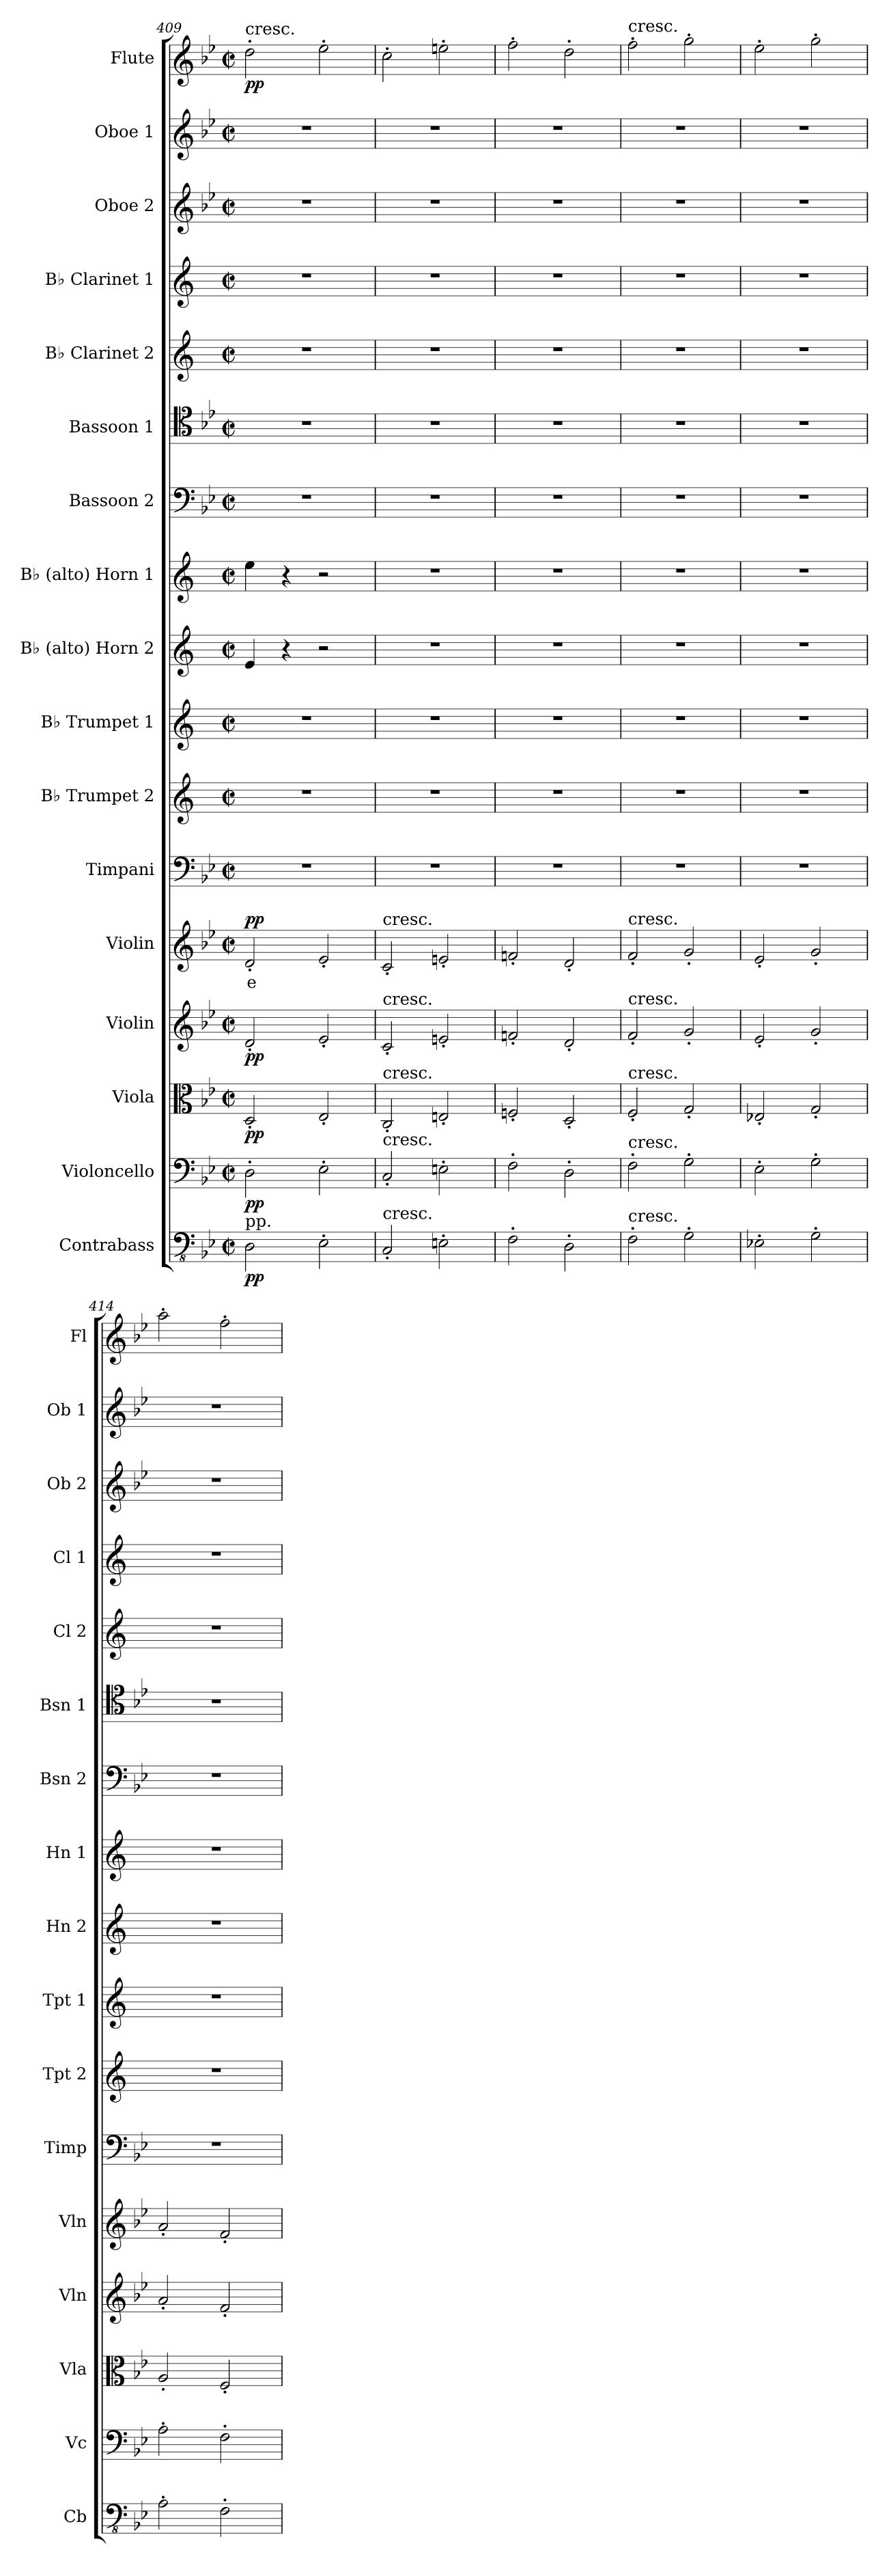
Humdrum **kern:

**kern	**dynam	**kern	**dynam	**kern	**dynam	**kern	**dynam	**kern	**text	**dynam	**kern	**kern	**kern	**kern	**kern	**kern	**kern	**kern	**kern	**kern	**kern	**kern	**dynam
*part17	*part17	*part16	*part16	*part15	*part15	*part14	*part14	*part13	*part13	*part13	*part12	*part11	*part10	*part9	*part8	*part7	*part6	*part5	*part4	*part3	*part2	*part1	*part1
*staff17	*staff17	*staff16	*staff16	*staff15	*staff15	*staff14	*staff14	*staff13	*staff13	*staff13	*staff12	*staff11	*staff10	*staff9	*staff8	*staff7	*staff6	*staff5	*staff4	*staff3	*staff2	*staff1	*staff1
*I"Contrabass	*	*I"Violoncello	*	*I"Viola	*	*I"Violin	*	*I"Violin	*	*	*I"Timpani	*I"B♭ Trumpet 2	*I"B♭ Trumpet 1	*I"B♭ (alto) Horn 2	*I"B♭ (alto) Horn 1	*I"Bassoon 2	*I"Bassoon 1	*I"B♭ Clarinet 2	*I"B♭ Clarinet 1	*I"Oboe 2	*I"Oboe 1	*I"Flute	*
*I'Cb	*	*I'Vc	*	*I'Vla	*	*I'Vln	*	*I'Vln	*	*	*I'Timp	*I'Tpt 2	*I'Tpt 1	*I'Hn 2	*I'Hn 1	*I'Bsn 2	*I'Bsn 1	*I'Cl 2	*I'Cl 1	*I'Ob 2	*I'Ob 1	*I'Fl	*
*clefFv4	*	*clefF4	*	*clefC3	*	*clefG2	*	*clefG2	*	*	*clefF4	*clefG2	*clefG2	*clefG2	*clefG2	*clefF4	*clefC4	*clefG2	*clefG2	*clefG2	*clefG2	*clefG2	*
*	*	*	*	*	*	*	*	*	*	*	*	*ITrd1c2	*ITrd1c2	*ITrd1c2	*ITrd1c2	*	*	*ITrd1c2	*ITrd1c2	*	*	*	*
*k[b-e-]	*	*k[b-e-]	*	*k[b-e-]	*	*k[b-e-]	*	*k[b-e-]	*	*	*k[b-e-]	*k[b-e-]	*k[b-e-]	*k[b-e-]	*k[b-e-]	*k[b-e-]	*k[b-e-]	*k[b-e-]	*k[b-e-]	*k[b-e-]	*k[b-e-]	*k[b-e-]	*
*M2/2	*	*M2/2	*	*M2/2	*	*M2/2	*	*M2/2	*	*	*M2/2	*M2/2	*M2/2	*M2/2	*M2/2	*M2/2	*M2/2	*M2/2	*M2/2	*M2/2	*M2/2	*M2/2	*
*met(c|)	*	*met(c|)	*	*met(c|)	*	*met(c|)	*	*met(c|)	*	*	*met(c|)	*met(c|)	*met(c|)	*met(c|)	*met(c|)	*met(c|)	*met(c|)	*met(c|)	*met(c|)	*met(c|)	*met(c|)	*met(c|)	*
=409	=409	=409	=409	=409	=409	=409	=409	=409	=409	=409	=409	=409	=409	=409	=409	=409	=409	=409	=409	=409	=409	=409	=409
!	!	!	!	!	!	!	!	!	!	!	!	!	!	!	!	!	!	!	!	!	!	!LO:TX:a:t=cresc.	!
!LO:TX:a:t=pp.	!	!	!	!	!	!	!	!	!	!	!	!	!	!	!	!	!	!	!	!	!	!	!
!	!LO:DY:b	!	!LO:DY:b	!	!LO:DY:b	!	!LO:DY:b	!	!LO:LY:b:color=#FF0000	!LO:DY:b	!	!	!	!	!	!	!	!	!	!	!	!	!LO:DY:b
2DD\	pp	2D'\	pp	2D'/	pp	2d'/	pp	2d'/	e	pp	1r	1r	1r	4d/	4dd\	1r	1r	1r	1r	1r	1r	2dd'\	pp
.	.	.	.	.	.	.	.	.	.	.	.	.	.	4r	4r	.	.	.	.	.	.	.	.
2EE-'\	.	2E-'\	.	2E-'/	.	2e-'/	.	2e-'/	.	.	.	.	.	2r	2r	.	.	.	.	.	.	2ee-'\	.
=410	=410	=410	=410	=410	=410	=410	=410	=410	=410	=410	=410	=410	=410	=410	=410	=410	=410	=410	=410	=410	=410	=410	=410
!	!	!	!	!	!	!	!	!LO:TX:a:t=cresc.	!	!	!	!	!	!	!	!	!	!	!	!	!	!	!
!	!	!	!	!	!	!LO:TX:a:t=cresc.	!	!	!	!	!	!	!	!	!	!	!	!	!	!	!	!	!
!	!	!	!	!LO:TX:a:t=cresc.	!	!	!	!	!	!	!	!	!	!	!	!	!	!	!	!	!	!	!
!	!	!LO:TX:a:t=cresc.	!	!	!	!	!	!	!	!	!	!	!	!	!	!	!	!	!	!	!	!	!
!LO:TX:a:t=cresc.	!	!	!	!	!	!	!	!	!	!	!	!	!	!	!	!	!	!	!	!	!	!	!
2CC'/	.	2C'/	.	2C'/	.	2c'/	.	2c'/	.	.	1r	1r	1r	1r	1r	1r	1r	1r	1r	1r	1r	2cc'\	.
2EEn'\	.	2En'\	.	2En'/	.	2en'/	.	2en'/	.	.	.	.	.	.	.	.	.	.	.	.	.	2een'\	.
=411	=411	=411	=411	=411	=411	=411	=411	=411	=411	=411	=411	=411	=411	=411	=411	=411	=411	=411	=411	=411	=411	=411	=411
2FF'\	.	2F'\	.	2Fn'/	.	2fn'/	.	2fn'/	.	.	1r	1r	1r	1r	1r	1r	1r	1r	1r	1r	1r	2ff'\	.
2DD'\	.	2D'\	.	2D'/	.	2d'/	.	2d'/	.	.	.	.	.	.	.	.	.	.	.	.	.	2dd'\	.
!!LO:PB:g=z
=412	=412	=412	=412	=412	=412	=412	=412	=412	=412	=412	=412	=412	=412	=412	=412	=412	=412	=412	=412	=412	=412	=412	=412
!	!	!	!	!	!	!	!	!	!	!	!	!	!	!	!	!	!	!	!	!	!	!LO:TX:a:t=cresc.	!
!	!	!	!	!	!	!	!	!LO:TX:a:t=cresc.	!	!	!	!	!	!	!	!	!	!	!	!	!	!	!
!	!	!	!	!	!	!LO:TX:a:t=cresc.	!	!	!	!	!	!	!	!	!	!	!	!	!	!	!	!	!
!	!	!	!	!LO:TX:a:t=cresc.	!	!	!	!	!	!	!	!	!	!	!	!	!	!	!	!	!	!	!
!	!	!LO:TX:a:t=cresc.	!	!	!	!	!	!	!	!	!	!	!	!	!	!	!	!	!	!	!	!	!
!LO:TX:a:t=cresc.	!	!	!	!	!	!	!	!	!	!	!	!	!	!	!	!	!	!	!	!	!	!	!
2FF'\	.	2F'\	.	2F'/	.	2f'/	.	2f'/	.	.	1r	1r	1r	1r	1r	1r	1r	1r	1r	1r	1r	2ff'\	.
2GG'\	.	2G'\	.	2G'/	.	2g'/	.	2g'/	.	.	.	.	.	.	.	.	.	.	.	.	.	2gg'\	.
=413	=413	=413	=413	=413	=413	=413	=413	=413	=413	=413	=413	=413	=413	=413	=413	=413	=413	=413	=413	=413	=413	=413	=413
2EE-X'\	.	2E-'\	.	2E-X'/	.	2e-'/	.	2e-'/	.	.	1r	1r	1r	1r	1r	1r	1r	1r	1r	1r	1r	2ee-'\	.
2GG'\	.	2G'\	.	2G'/	.	2g'/	.	2g'/	.	.	.	.	.	.	.	.	.	.	.	.	.	2gg'\	.
=414	=414	=414	=414	=414	=414	=414	=414	=414	=414	=414	=414	=414	=414	=414	=414	=414	=414	=414	=414	=414	=414	=414	=414
2AA'\	.	2A'\	.	2A'/	.	2a'/	.	2a'/	.	.	1r	1r	1r	1r	1r	1r	1r	1r	1r	1r	1r	2aa'\	.
2FF'\	.	2F'\	.	2F'/	.	2f'/	.	2f'/	.	.	.	.	.	.	.	.	.	.	.	.	.	2ff'\	.
=	=	=	=	=	=	=	=	=	=	=	=	=	=	=	=	=	=	=	=	=	=	=	=
*-	*-	*-	*-	*-	*-	*-	*-	*-	*-	*-	*-	*-	*-	*-	*-	*-	*-	*-	*-	*-	*-	*-	*-
